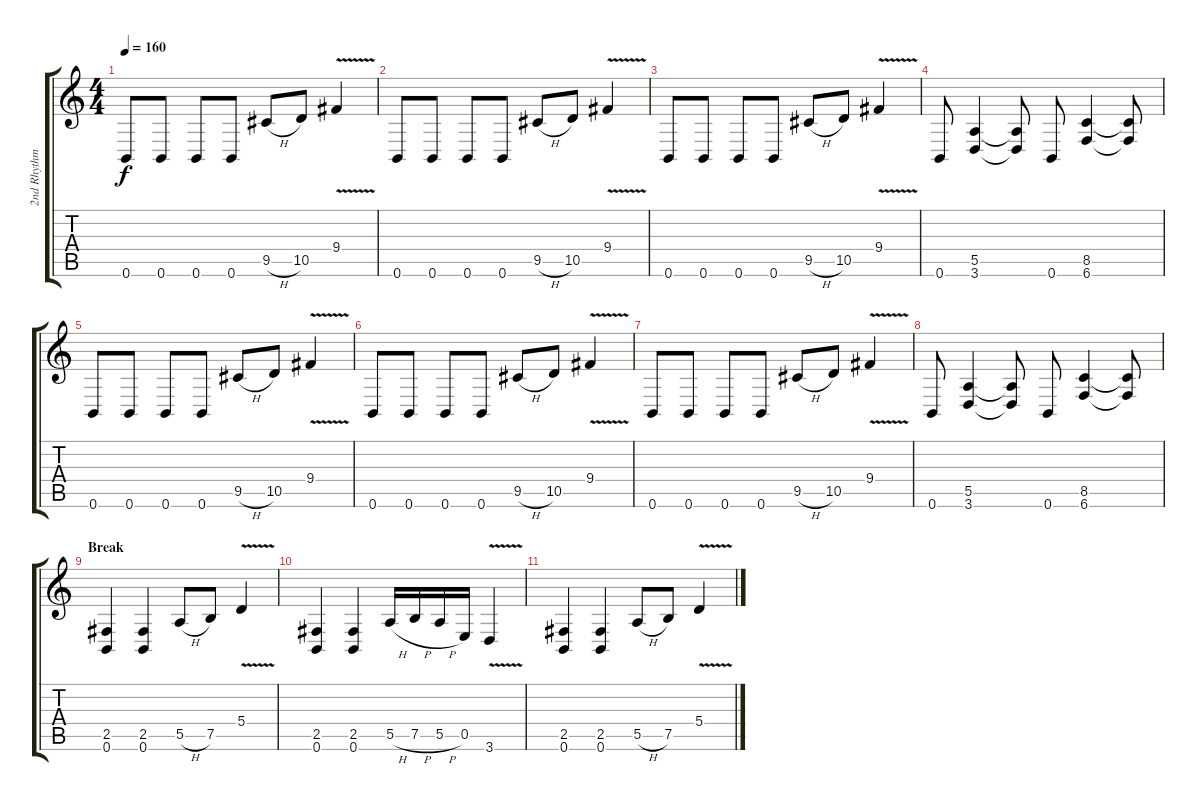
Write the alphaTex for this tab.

\track ("2nd Rhythm Guitar (Amott)" "2nd Rhythm") {instrument distortionguitar}
\staff {score tabs}
\tuning (B3 Gb3 D3 A2 E2 B1) {hide}
\ts (4 4)
\tempo 160
\clef g2
\ks c
0.6.8{dy f} 0.6.8 0.6.8 0.6.8 9.5{h}.8 10.5.8 9.4{v}.4 |
0.6.8 0.6.8 0.6.8 0.6.8 9.5{h}.8 10.5.8 9.4{v}.4 |
0.6.8 0.6.8 0.6.8 0.6.8 9.5{h}.8 10.5.8 9.4{v}.4 |
0.6.8 (5.5 3.6).4 (5.5{t} 3.6{t}).8 0.6.8 (8.5 6.6).4 (8.5{t} 6.6{t}).8 |
0.6.8 0.6.8 0.6.8 0.6.8 9.5{h}.8 10.5.8 9.4{v}.4 |
0.6.8 0.6.8 0.6.8 0.6.8 9.5{h}.8 10.5.8 9.4{v}.4 |
0.6.8 0.6.8 0.6.8 0.6.8 9.5{h}.8 10.5.8 9.4{v}.4 |
0.6.8 (5.5 3.6).4 (5.5{t} 3.6{t}).8 0.6.8 (8.5 6.6).4 (8.5{t} 6.6{t}).8 |
\section ("" "Break")
(2.5 0.6).4 (2.5 0.6).4 5.5{h}.8 7.5.8 5.4{v}.4 |
(2.5 0.6).4 (2.5 0.6).4 5.5{h}.16 7.5{h}.16 5.5{h}.16 0.5.16 3.6{v}.4 |
(2.5 0.6).4 (2.5 0.6).4 5.5{h}.8 7.5.8 5.4{v}.4
